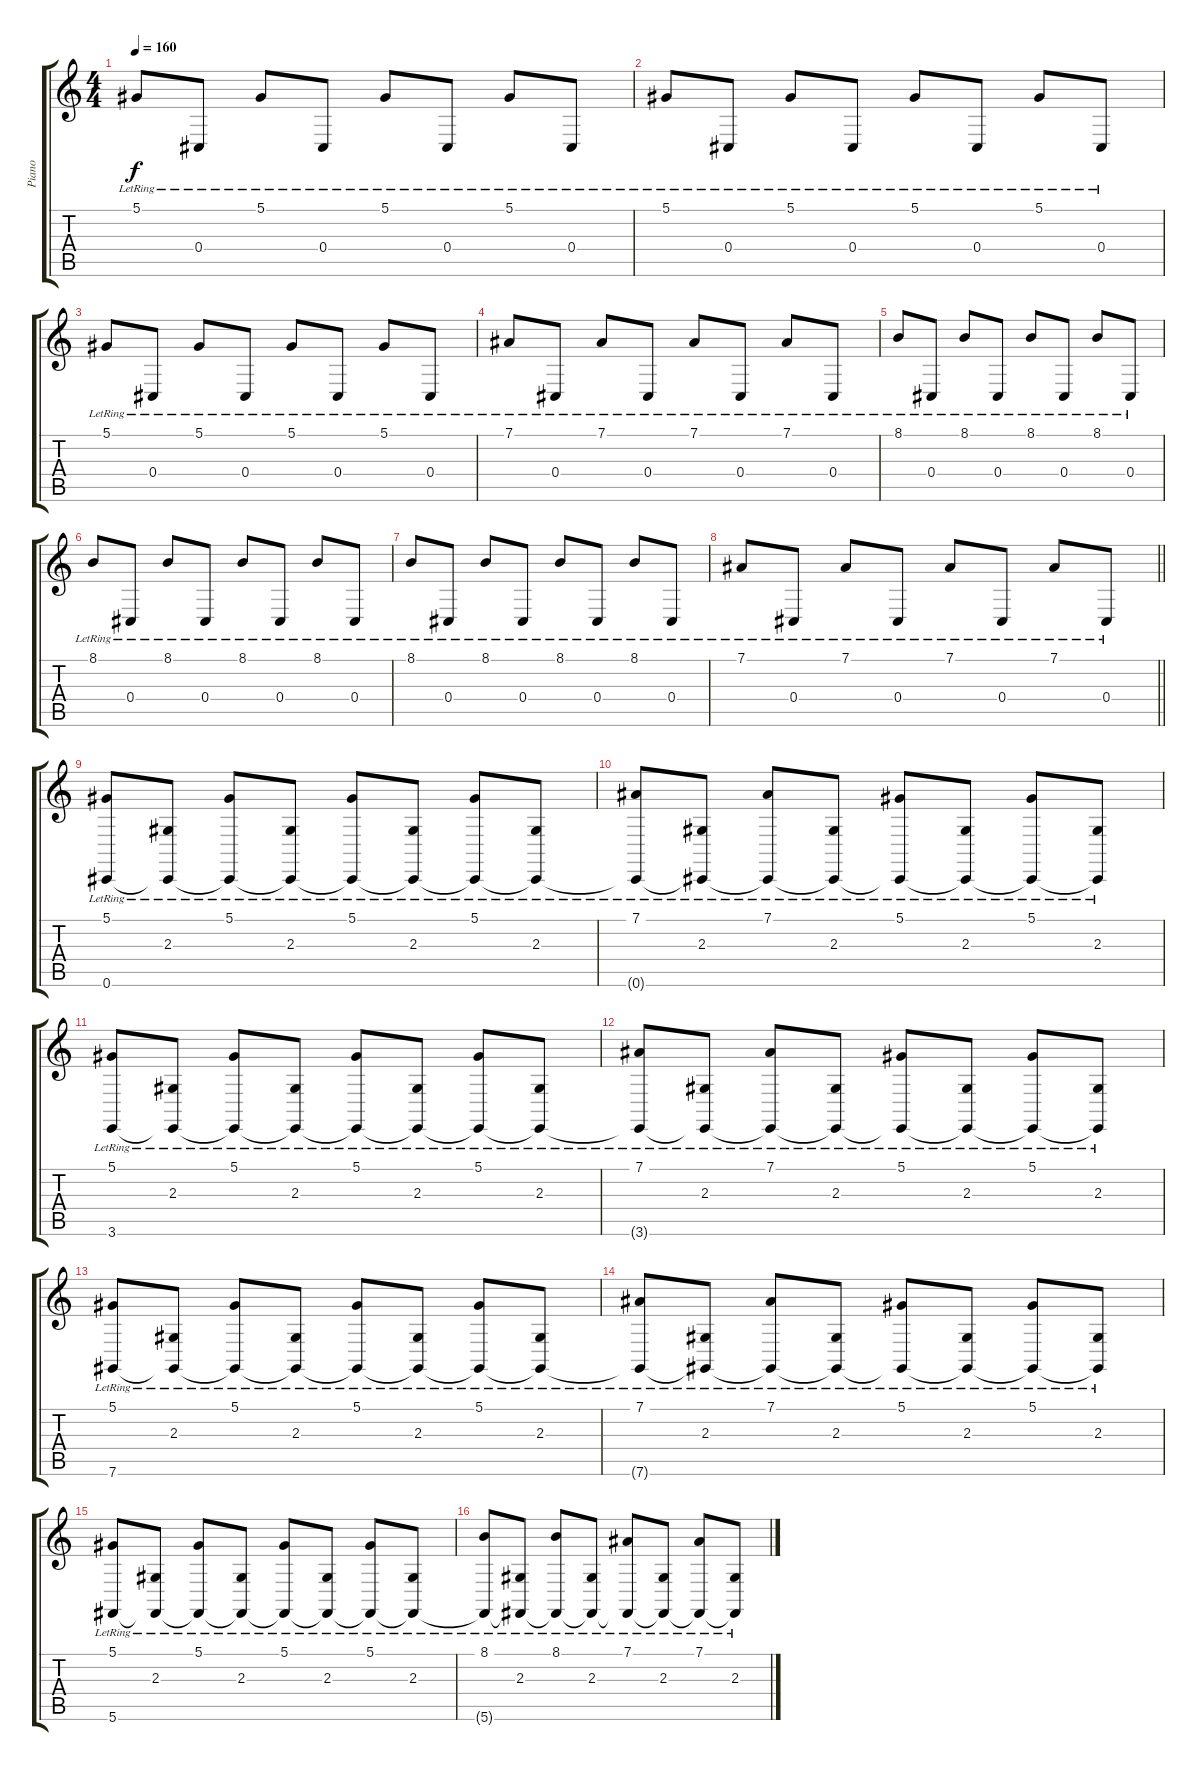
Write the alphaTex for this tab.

\track ("Piano" "Piano") {instrument acousticgrandpiano}
\staff {score tabs}
\tuning (Eb4 Bb3 Gb3 Db3 Ab2 Db2) {hide}
\ts (4 4)
\tempo 160
\clef g2
\ks c
5.1{lr}.8{dy f} 0.4{lr}.8 5.1{lr}.8 0.4{lr}.8 5.1{lr}.8 0.4{lr}.8 5.1{lr}.8 0.4{lr}.8 |
5.1{lr}.8 0.4{lr}.8 5.1{lr}.8 0.4{lr}.8 5.1{lr}.8 0.4{lr}.8 5.1{lr}.8 0.4{lr}.8 |
5.1{lr}.8 0.4{lr}.8 5.1{lr}.8 0.4{lr}.8 5.1{lr}.8 0.4{lr}.8 5.1{lr}.8 0.4{lr}.8 |
7.1{lr}.8 0.4{lr}.8 7.1{lr}.8 0.4{lr}.8 7.1{lr}.8 0.4{lr}.8 7.1{lr}.8 0.4{lr}.8 |
8.1{lr}.8 0.4{lr}.8 8.1{lr}.8 0.4{lr}.8 8.1{lr}.8 0.4{lr}.8 8.1{lr}.8 0.4{lr}.8 |
8.1{lr}.8 0.4{lr}.8 8.1{lr}.8 0.4{lr}.8 8.1{lr}.8 0.4{lr}.8 8.1{lr}.8 0.4{lr}.8 |
8.1{lr}.8 0.4{lr}.8 8.1{lr}.8 0.4{lr}.8 8.1{lr}.8 0.4{lr}.8 8.1{lr}.8 0.4{lr}.8 |
\barLineRight lightlight
7.1{lr}.8 0.4{lr}.8 7.1{lr}.8 0.4{lr}.8 7.1{lr}.8 0.4{lr}.8 7.1{lr}.8 0.4{lr}.8 |
\section ("" "")
(5.1{lr} 0.6{lr}).8 (2.3{lr} 0.6{t}).8 (5.1{lr} 0.6{t}).8 (2.3{lr} 0.6{t}).8 (5.1{lr} 0.6{t}).8 (2.3{lr} 0.6{t}).8 (5.1{lr} 0.6{t}).8 (2.3{lr} 0.6{t}).8 |
(7.1{lr} 0.6{t}).8 (2.3{lr} 0.6{t}).8 (7.1{lr} 0.6{t}).8 (2.3{lr} 0.6{t}).8 (5.1{lr} 0.6{t}).8 (2.3{lr} 0.6{t}).8 (5.1{lr} 0.6{t}).8 (2.3{lr} 0.6{t}).8 |
(5.1{lr} 3.6{lr}).8 (2.3{lr} 3.6{t}).8 (5.1{lr} 3.6{t}).8 (2.3{lr} 3.6{t}).8 (5.1{lr} 3.6{t}).8 (2.3{lr} 3.6{t}).8 (5.1{lr} 3.6{t}).8 (2.3{lr} 3.6{t}).8 |
(7.1{lr} 3.6{t}).8 (2.3{lr} 3.6{t}).8 (7.1{lr} 3.6{t}).8 (2.3{lr} 3.6{t}).8 (5.1{lr} 3.6{t}).8 (2.3{lr} 3.6{t}).8 (5.1{lr} 3.6{t}).8 (2.3{lr} 3.6{t}).8 |
(5.1{lr} 7.6{lr}).8 (2.3{lr} 7.6{t}).8 (5.1{lr} 7.6{t}).8 (2.3{lr} 7.6{t}).8 (5.1{lr} 7.6{t}).8 (2.3{lr} 7.6{t}).8 (5.1{lr} 7.6{t}).8 (2.3{lr} 7.6{t}).8 |
(7.1{lr} 7.6{t}).8 (2.3{lr} 7.6{t}).8 (7.1{lr} 7.6{t}).8 (2.3{lr} 7.6{t}).8 (5.1{lr} 7.6{t}).8 (2.3{lr} 7.6{t}).8 (5.1{lr} 7.6{t}).8 (2.3{lr} 7.6{t}).8 |
(5.1{lr} 5.6{lr}).8 (2.3{lr} 5.6{t}).8 (5.1{lr} 5.6{t}).8 (2.3{lr} 5.6{t}).8 (5.1{lr} 5.6{t}).8 (2.3{lr} 5.6{t}).8 (5.1{lr} 5.6{t}).8 (2.3{lr} 5.6{t}).8 |
(8.1{lr} 5.6{t}).8{volume 11} (2.3{lr} 5.6{t}).8 (8.1{lr} 5.6{t}).8 (2.3{lr} 5.6{t}).8 (7.1{lr} 5.6{t}).8 (2.3{lr} 5.6{t}).8 (7.1{lr} 5.6{t}).8 (2.3{lr} 5.6{t}).8
